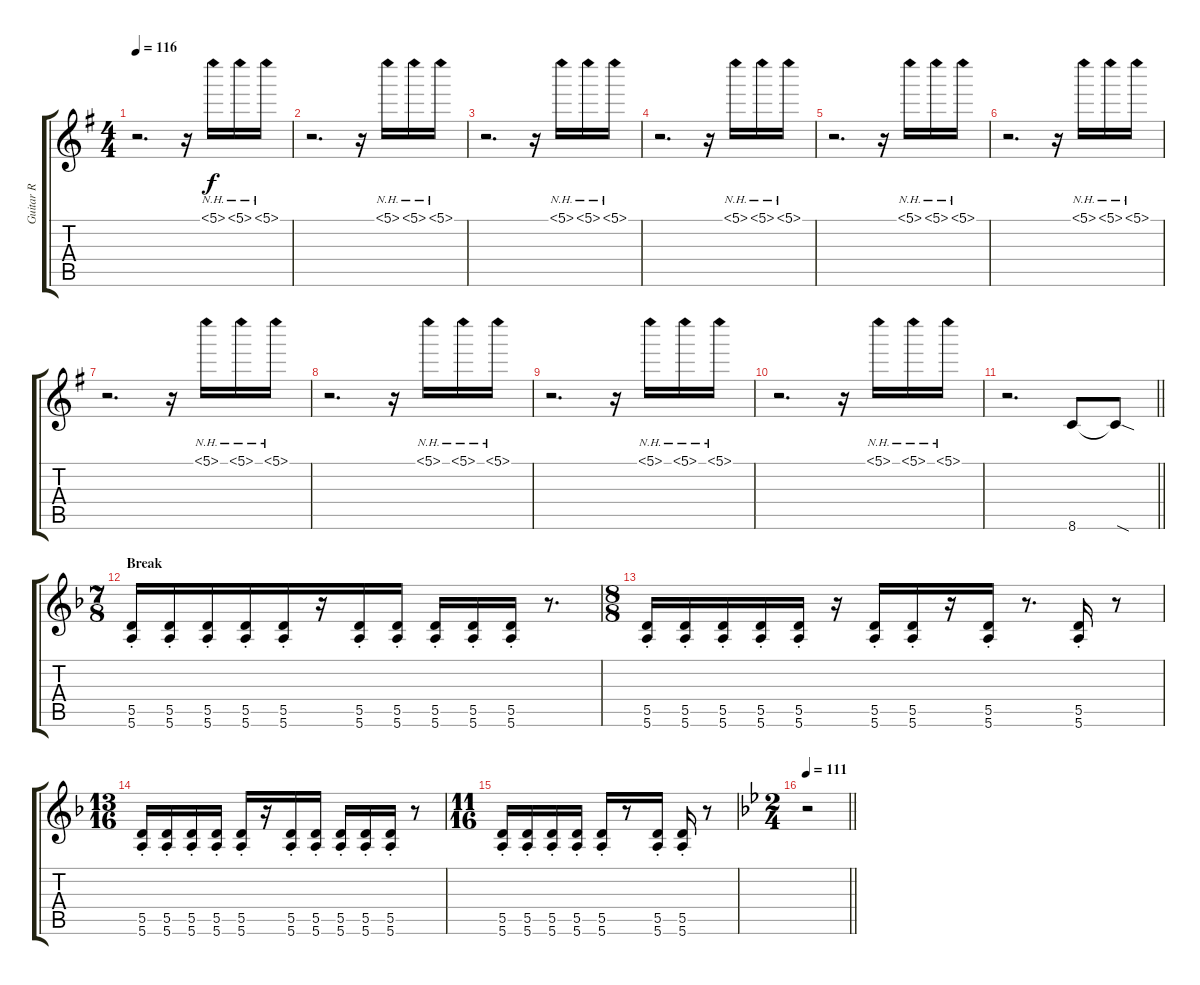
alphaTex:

\track ("Guitar R" "Guitar R") {instrument distortionguitar}
\staff {score tabs}
\tuning (E4 B3 G3 D3 A2 E2) {hide}
\ts (4 4)
\tempo 116
\clef g2
\ks g
r.2{d dy f} r.16 5.1{nh}.16 5.1{nh}.16 5.1{nh}.16 |
r.2{d} r.16 5.1{nh}.16 5.1{nh}.16 5.1{nh}.16 |
r.2{d} r.16 5.1{nh}.16 5.1{nh}.16 5.1{nh}.16 |
r.2{d} r.16 5.1{nh}.16 5.1{nh}.16 5.1{nh}.16 |
r.2{d} r.16 5.1{nh}.16 5.1{nh}.16 5.1{nh}.16 |
r.2{d} r.16 5.1{nh}.16 5.1{nh}.16 5.1{nh}.16 |
r.2{d} r.16 5.1{nh}.16 5.1{nh}.16 5.1{nh}.16 |
r.2{d} r.16 5.1{nh}.16 5.1{nh}.16 5.1{nh}.16 |
r.2{d} r.16 5.1{nh}.16 5.1{nh}.16 5.1{nh}.16 |
r.2{d} r.16 5.1{nh}.16 5.1{nh}.16 5.1{nh}.16 |
\barLineRight lightlight
r.2{d} 8.6.8 8.6{sod t}.8 |
\ts (7 8)
\section ("" "Break")
\ks f
(5.5{st} 5.6{st}).16 (5.5{st} 5.6{st}).16 (5.5{st} 5.6{st}).16 (5.5{st} 5.6{st}).16 (5.5{st} 5.6{st}).16 r.16 (5.5{st} 5.6{st}).16 (5.5{st} 5.6{st}).16 (5.5{st} 5.6{st}).16 (5.5{st} 5.6{st}).16 (5.5{st} 5.6{st}).16 r.8{d} |
\ts (8 8)
(5.5{st} 5.6{st}).16 (5.5{st} 5.6{st}).16 (5.5{st} 5.6{st}).16 (5.5{st} 5.6{st}).16 (5.5{st} 5.6{st}).16 r.16 (5.5{st} 5.6{st}).16 (5.5{st} 5.6{st}).16 r.16 (5.5{st} 5.6{st}).16 r.8{d} (5.5{st} 5.6{st}).16 r.8 |
\ts (13 16)
(5.5{st} 5.6{st}).16 (5.5{st} 5.6{st}).16 (5.5{st} 5.6{st}).16 (5.5{st} 5.6{st}).16 (5.5{st} 5.6{st}).16 r.16 (5.5{st} 5.6{st}).16 (5.5{st} 5.6{st}).16 (5.5{st} 5.6{st}).16 (5.5{st} 5.6{st}).16 (5.5{st} 5.6{st}).16 r.8 |
\ts (11 16)
(5.5{st} 5.6{st}).16 (5.5{st} 5.6{st}).16 (5.5{st} 5.6{st}).16 (5.5{st} 5.6{st}).16 (5.5{st} 5.6{st}).16 r.8 (5.5{st} 5.6{st}).16 (5.5{st} 5.6{st}).16 r.8 |
\ts (2 4)
\tempo 111
\barLineRight lightlight
\ks bb
r.2
